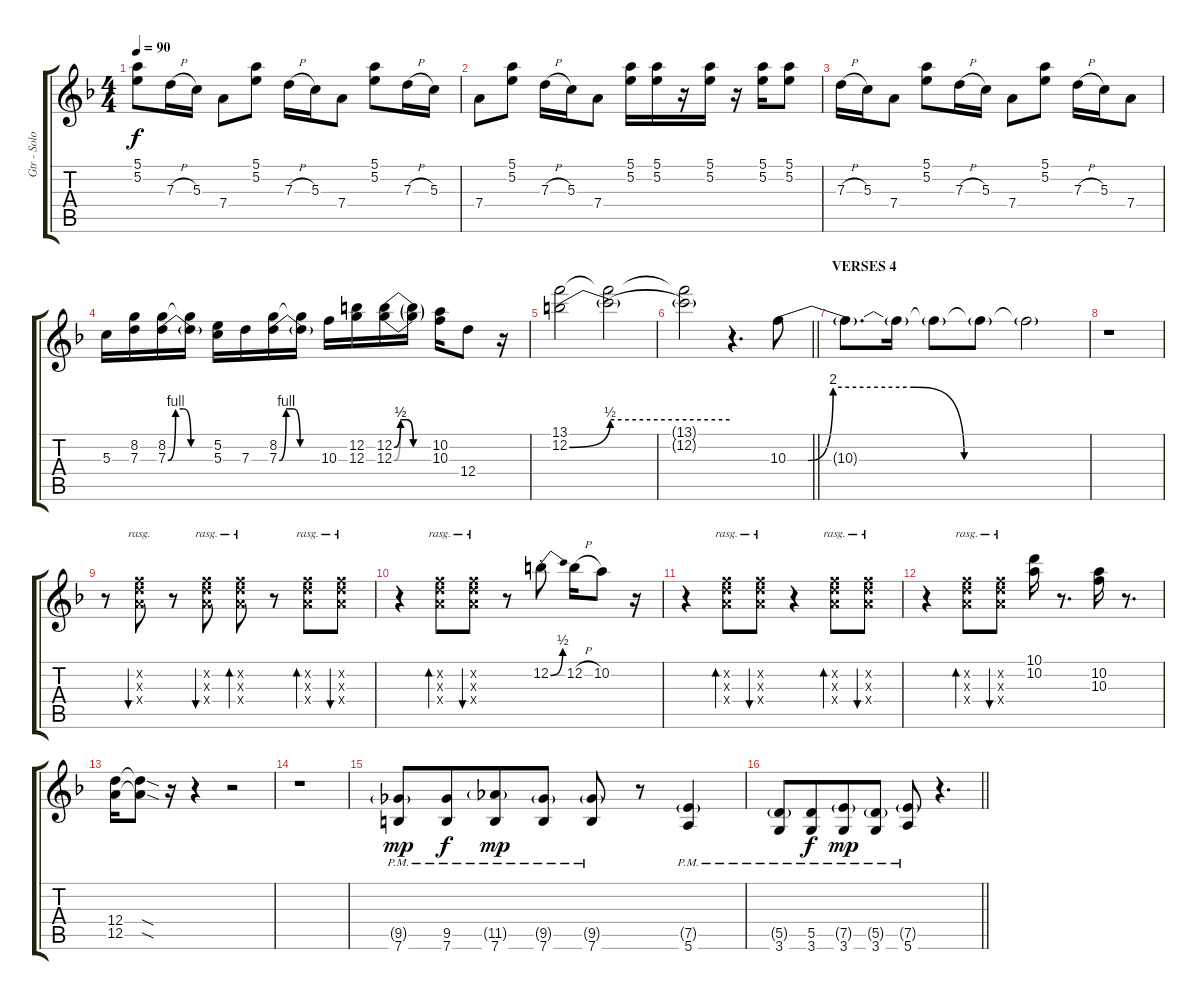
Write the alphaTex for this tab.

\track ("Gtr - Solo" "Gtr - Solo") {instrument overdrivenguitar}
\staff {score tabs}
\tuning (E4 B3 G3 D3 A2 E2) {hide}
\ts (4 4)
\tempo 90
\clef g2
\ks dminor
(5.1 5.2).8{dy f} 7.3{h}.16 5.3.16 7.4.8 (5.1 5.2).8 7.3{h}.16 5.3.16 7.4.8 (5.1 5.2).8 7.3{h}.16 5.3.16 |
7.4.8 (5.1 5.2).8 7.3{h}.16 5.3.16 7.4.8 (5.1 5.2).16 (5.1 5.2).16 r.16 (5.1 5.2).16 r.16 (5.1 5.2).16 (5.1 5.2).8 |
7.3{h}.16 5.3.16 7.4.8 (5.1 5.2).8 7.3{h}.16 5.3.16 7.4.8 (5.1 5.2).8 7.3{h}.16 5.3.16 7.4.8 |
5.3.16 (8.2 7.3).16 (8.2 7.3{be (custom 0 0 10 4 20 4 30 0 60 0)}).16 (8.2{t} 7.3{t}).16 (5.2 5.3).16 7.3.16 (8.2 7.3{be (custom 0 0 10 4 20 4 30 0 60 0)}).16 (8.2{t} 7.3{t}).16 10.3.16 (12.2 12.3).16 (12.2{be (custom 0 0 10 2 20 2 30 0 60 0)} 12.3{be (custom 0 0 10 2 20 2 30 0 60 0)}).16 (12.2{t} 12.3{t}).16 (10.2 10.3).16 12.4.8 r.16 |
(13.1 12.2{be (bend 0 0 60 2)}).2 (13.1{t} 12.2{be (hold 0 2 60 2) t}).2 |
\barLineRight lightlight
(13.1{t} 12.2{t}).2 r.4{d} 10.3{be (custom 0 0 4 0 9 8 25 8 35 0 60 0)}.8 |
\section ("" "VERSES 4")
10.3{t}.8{d} 10.3{t}.16 10.3{t}.8 10.3{t}.8 10.3{t}.2 |
r.1 |
r.8 (6.2{x} 7.3{x} 7.4{x}).8{bu 120 rasg ii} r.8 (6.2{x} 7.3{x} 7.4{x}).8{bu 120 rasg ii} (6.2{x} 7.3{x} 7.4{x}).8{bd 120 rasg ii} r.8 (6.2{x} 7.3{x} 7.4{x}).8{bd 120 rasg ii} (6.2{x} 7.3{x} 7.4{x}).8{bu 120 rasg ii} |
r.4 (6.2{x} 7.3{x} 7.4{x}).8{bd 120 rasg ii} (6.2{x} 7.3{x} 7.4{x}).8{bu 120 rasg ii} r.8 12.2{be (bend 0 0 60 2) st}.8 12.2{h}.16 10.2.8 r.16 |
r.4 (6.2{x} 7.3{x} 7.4{x}).8{bd 120 rasg ii} (6.2{x} 7.3{x} 7.4{x}).8{bu 120 rasg ii} r.4 (6.2{x} 7.3{x} 7.4{x}).8{bd 120 rasg ii} (6.2{x} 7.3{x} 7.4{x}).8{bu 120 rasg ii} |
r.4 (6.2{x} 7.3{x} 7.4{x}).8{bd 120 rasg ii} (6.2{x} 7.3{x} 7.4{x}).8{bu 120 rasg ii} (10.1 10.2).16 r.8{d} (10.2 10.3).16 r.8{d} |
(12.4 12.5).16 (12.4{sod t} 12.5{sod t}).8 r.16 r.4 r.2 |
r.1 |
(9.5{g} 7.6{pm}).8{dy mp} (9.5{pm} 7.6{pm}).8{dy f beam merge} (11.5{g} 7.6{pm}).8{dy mp} (9.5{g} 7.6{pm}).8 (9.5{g} 7.6{pm}).8 r.8 (7.5{g} 5.6{pm}).4 |
\barLineRight lightlight
(5.5{g} 3.6{pm}).8 (5.5{pm} 3.6{pm}).8{dy f beam merge} (7.5{g} 3.6{pm}).8{dy mp} (5.5{g} 3.6{pm}).8 (7.5{g} 5.6{pm}).8 r.4{d}
